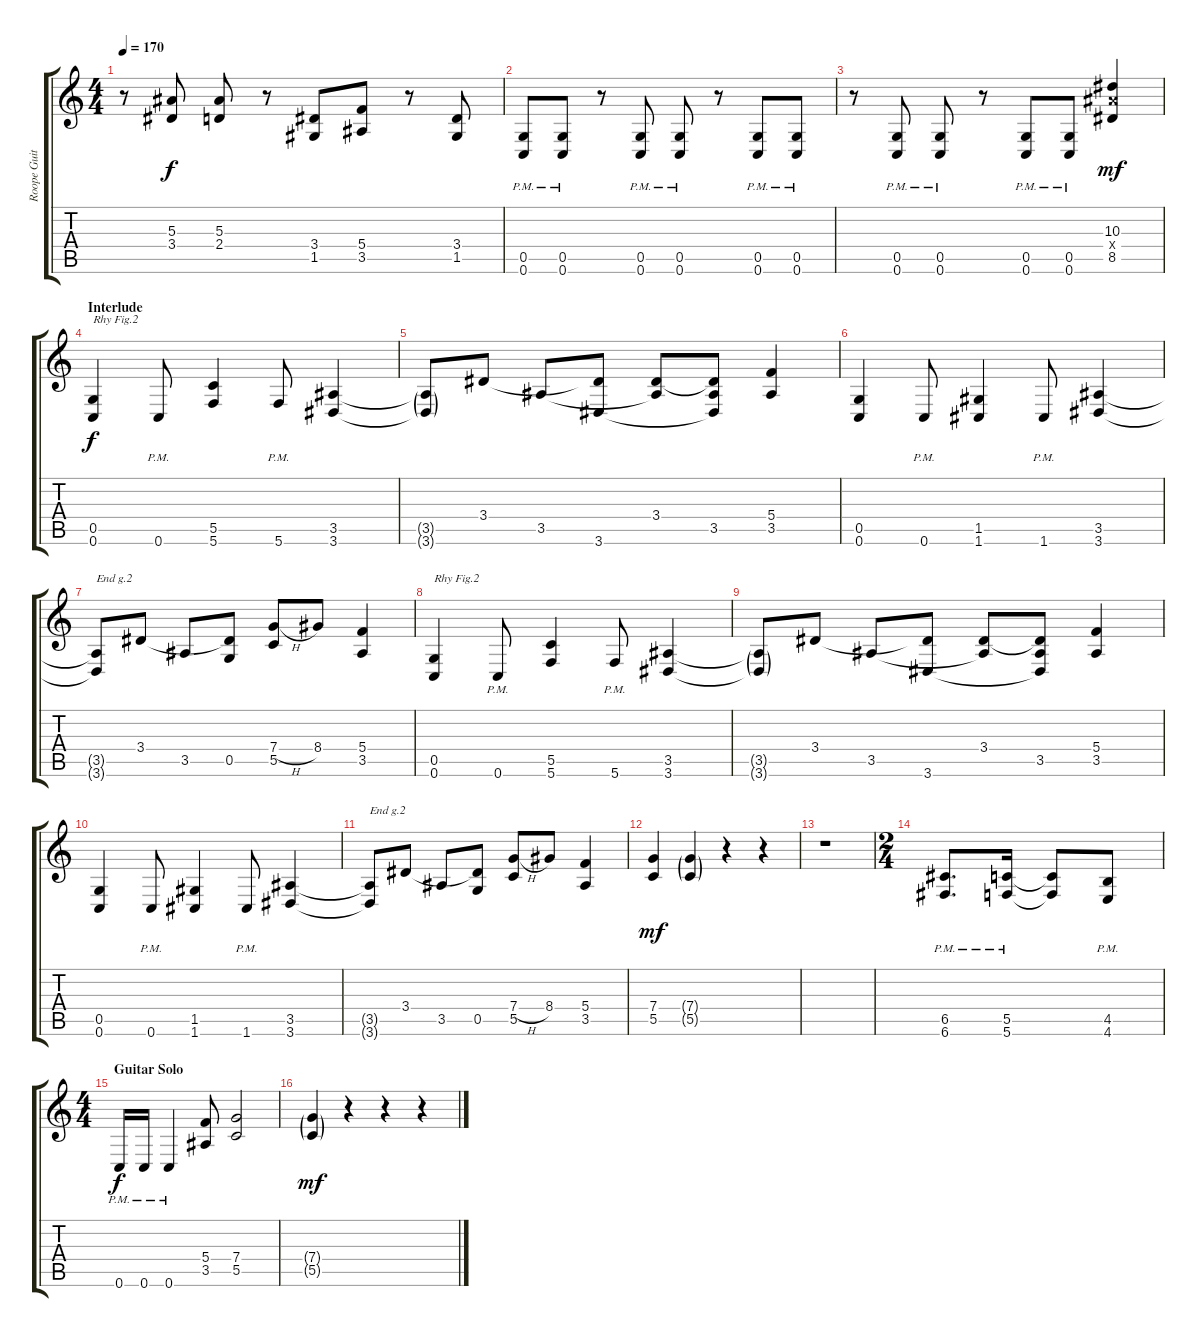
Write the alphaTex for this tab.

\track ("Roope Guitar 2" "Roope Guit") {instrument distortionguitar}
\staff {score tabs}
\tuning (D4 A3 F3 C3 G2 C2) {hide}
\ts (4 4)
\tempo 170
\clef g2
\ks c
r.8{dy f} (5.3 3.4).8 (5.3 2.4).8 r.8 (3.4 1.5).8 (5.4 3.5).8 r.8 (3.4 1.5).8 |
(0.5{pm} 0.6{pm}).8 (0.5{pm} 0.6{pm}).8 r.8 (0.5{pm} 0.6{pm}).8 (0.5{pm} 0.6{pm}).8 r.8 (0.5{pm} 0.6{pm}).8 (0.5{pm} 0.6{pm}).8 |
r.8 (0.5{pm} 0.6{pm}).8 (0.5{pm} 0.6{pm}).8 r.8 (0.5{pm} 0.6{pm}).8 (0.5{pm} 0.6{pm}).8 (10.3 10.4{x} 8.5).4{dy mf} |
\section ("" "Interlude")
(0.5 0.6).4{txt "Rhy Fig.2" dy f} 0.6{pm}.8 (5.5 5.6).4 5.6{pm}.8 (3.5 3.6).4 |
(3.5{g t} 3.6{g t}).8 3.4.8 3.5.8 (3.4{t} 3.6).8 (3.4 3.5{t}).8 (3.4{t} 3.5 3.6{t}).8 (5.4 3.5).4 |
(0.5 0.6).4 0.6{pm}.8 (1.5 1.6).4 1.6{pm}.8 (3.5 3.6).4 |
(3.5{t} 3.6{t}).8{txt "End g.2"} 3.4.8 3.5.8 (3.4{t} 0.5).8 (7.4{h} 5.5).8 8.4.8 (5.4 3.5).4 |
(0.5 0.6).4{txt "Rhy Fig.2"} 0.6{pm}.8 (5.5 5.6).4 5.6{pm}.8 (3.5 3.6).4 |
(3.5{g t} 3.6{g t}).8 3.4.8 3.5.8 (3.4{t} 3.6).8 (3.4 3.5{t}).8 (3.4{t} 3.5 3.6{t}).8 (5.4 3.5).4 |
(0.5 0.6).4 0.6{pm}.8 (1.5 1.6).4 1.6{pm}.8 (3.5 3.6).4 |
(3.5{t} 3.6{t}).8{txt "End g.2"} 3.4.8 3.5.8 (3.4{t} 0.5).8 (7.4{h} 5.5).8 8.4.8 (5.4 3.5).4 |
(7.4 5.5).4{dy mf} (7.4{g} 5.5{g}).4 r.4 r.4 |
r.1 |
\ts (2 4)
(6.5{pm} 6.6{pm}).8{d} (5.5{pm} 5.6{pm}).16 (5.5{t} 5.6{t}).8 (4.5{pm} 4.6{pm}).8 |
\ts (4 4)
\section ("" "Guitar Solo")
0.6{pm}.16{dy f} 0.6{pm}.16 0.6{pm}.4 (5.4 3.5).8 (7.4 5.5).2 |
(7.4{g} 5.5{g}).4{dy mf} r.4 r.4 r.4
